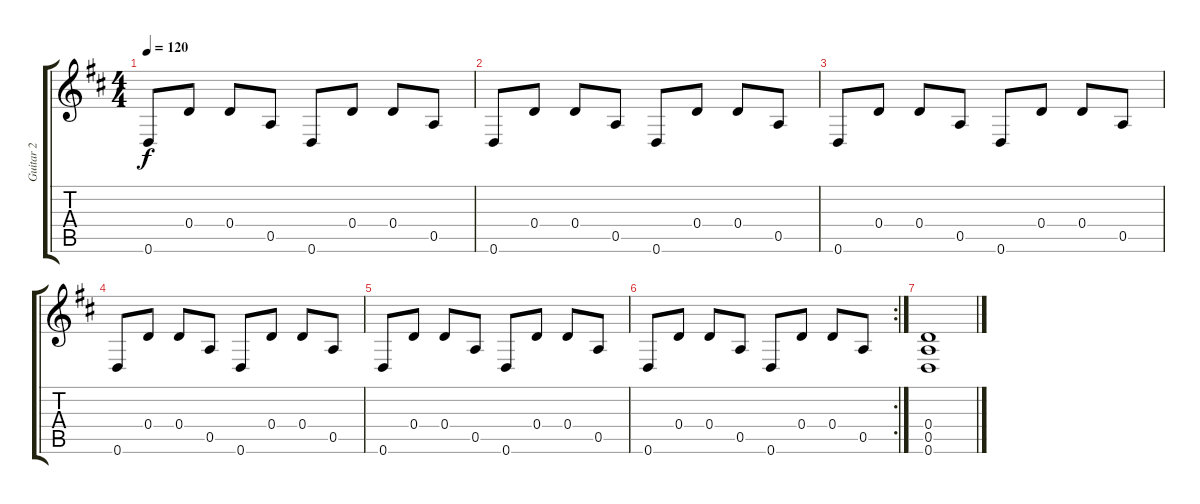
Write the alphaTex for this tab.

\track ("Guitar 2" "Guitar 2") {instrument acousticguitarsteel}
\staff {score tabs}
\tuning (E4 B3 G3 D3 A2 D2) {hide}
\ts (4 4)
\tempo 120
\clef g2
\ks d
0.6.8{dy f} 0.4.8 0.4.8 0.5.8 0.6.8 0.4.8 0.4.8 0.5.8 |
0.6.8 0.4.8 0.4.8 0.5.8 0.6.8 0.4.8 0.4.8 0.5.8 |
0.6.8 0.4.8 0.4.8 0.5.8 0.6.8 0.4.8 0.4.8 0.5.8 |
0.6.8 0.4.8 0.4.8 0.5.8 0.6.8 0.4.8 0.4.8 0.5.8 |
0.6.8 0.4.8 0.4.8 0.5.8 0.6.8 0.4.8 0.4.8 0.5.8 |
\rc 2
0.6.8 0.4.8 0.4.8 0.5.8 0.6.8 0.4.8 0.4.8 0.5.8 |
(0.4 0.5 0.6).1
